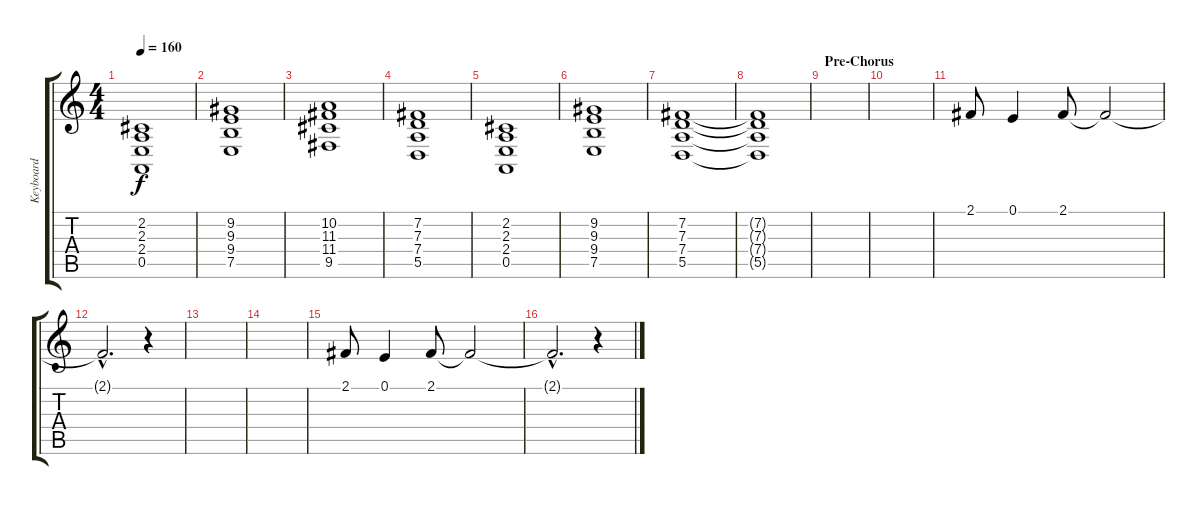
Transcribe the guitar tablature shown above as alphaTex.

\track ("Keyboard" "Keyboard") {instrument reedorgan}
\staff {score tabs}
\tuning (E4 B3 G3 D3 A2 E2) {hide}
\ts (4 4)
\tempo 160
\clef g2
\ks c
(2.2 2.3 2.4 0.5).1{dy f volume 10 instrument stringensemble1} |
(9.2 9.3 9.4 7.5).1 |
(10.2 11.3 11.4 9.5).1 |
(7.2 7.3 7.4 5.5).1 |
(2.2 2.3 2.4 0.5).1 |
(9.2 9.3 9.4 7.5).1 |
(7.2 7.3 7.4 5.5).1 |
(7.2{t} 7.3{t} 7.4{t} 5.5{t}).1 |
\section ("" "Pre-Chorus")
|
|
2.1.8{instrument reedorgan} 0.1.4 2.1.8 2.1{t}.2 |
2.1{hac t}.2{d} r.4 |
|
|
2.1.8 0.1.4 2.1.8 2.1{t}.2 |
2.1{hac t}.2{d} r.4
